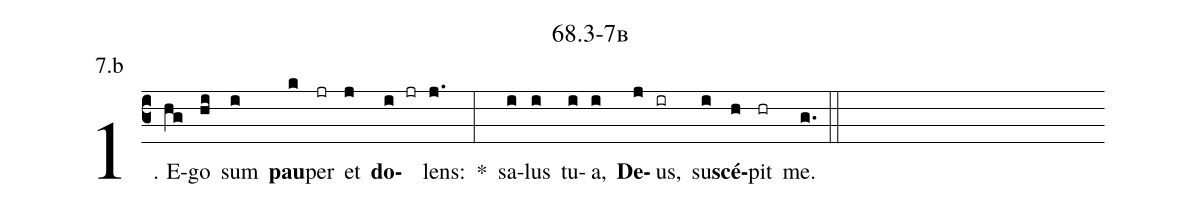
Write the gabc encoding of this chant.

name: 68.3-7b;
annotation: 7.b;
%%
(c3)1. E(hg)go(hi) sum(i) <b>pau</b>(k)per(jr) et(j) <b>do</b>(i jr)lens:(j.) *(:) sa(i)lus(i) tu(i)a,(i) <b>De</b>(j)us,(ir) su(i)<b>scé</b>(h)pit(hr) me.(g.) (::)


%E(i) u(i) o(j) u(i) a(h) e.(g.) (::)
